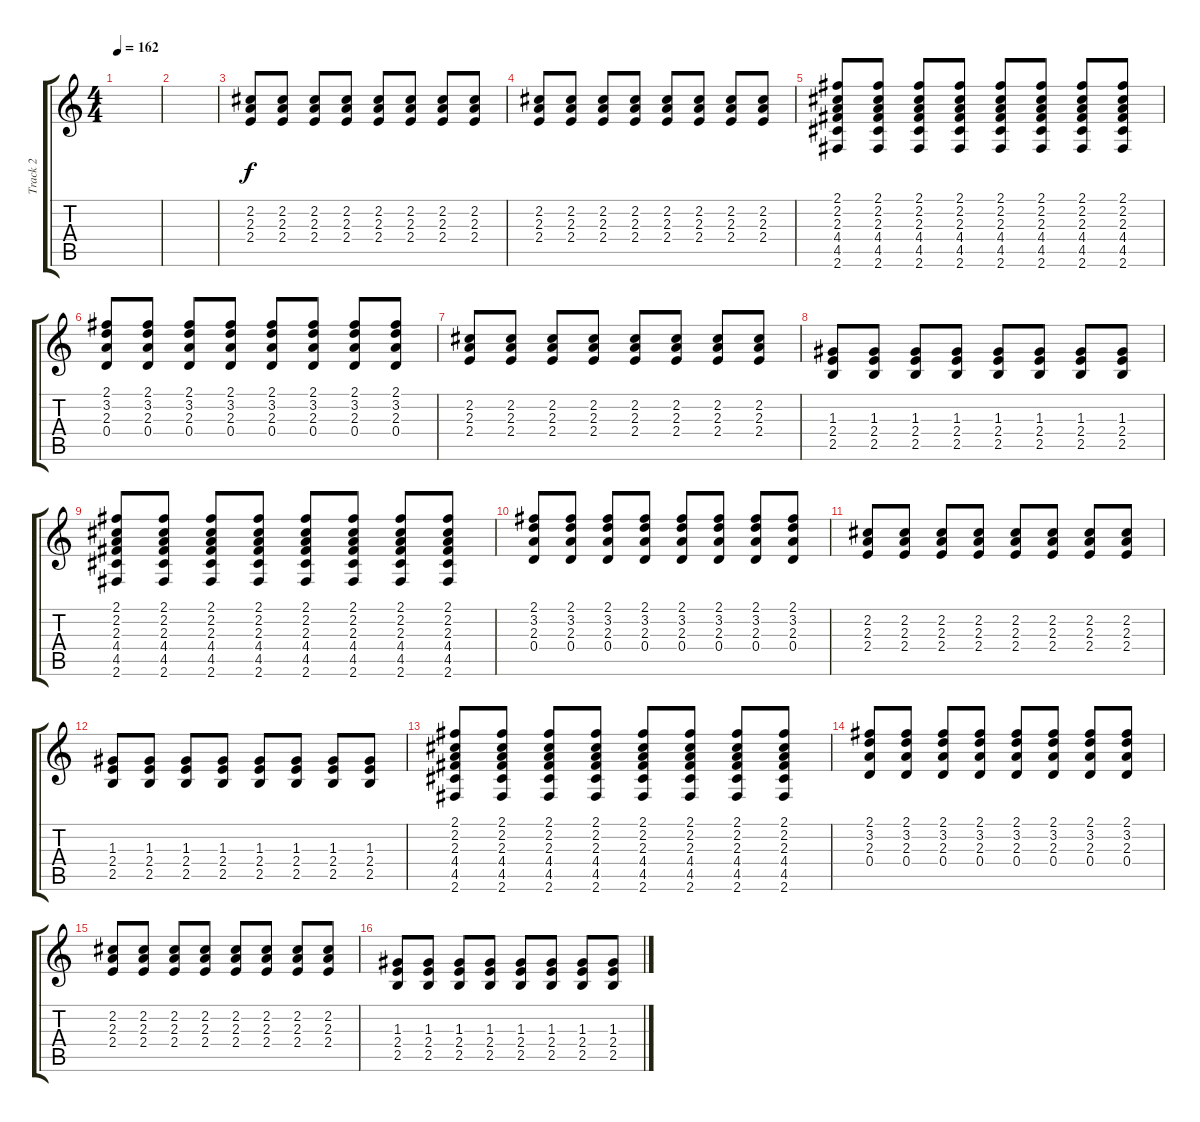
\track ("Track 2" "Track 2") {instrument electricguitarclean}
\staff {score tabs}
\tuning (E4 B3 G3 D3 A2 E2) {hide}
\ts (4 4)
\tempo 162
\clef g2
\ks c
|
|
(2.2 2.3 2.4).8{volume 2} (2.2 2.3 2.4).8{volume 13} (2.2 2.3 2.4).8 (2.2 2.3 2.4).8 (2.2 2.3 2.4).8 (2.2 2.3 2.4).8 (2.2 2.3 2.4).8 (2.2 2.3 2.4).8 |
(2.2 2.3 2.4).8 (2.2 2.3 2.4).8 (2.2 2.3 2.4).8 (2.2 2.3 2.4).8 (2.2 2.3 2.4).8 (2.2 2.3 2.4).8 (2.2 2.3 2.4).8 (2.2 2.3 2.4).8 |
(2.1 2.2 2.3 4.4 4.5 2.6).8 (2.1 2.2 2.3 4.4 4.5 2.6).8 (2.1 2.2 2.3 4.4 4.5 2.6).8 (2.1 2.2 2.3 4.4 4.5 2.6).8 (2.1 2.2 2.3 4.4 4.5 2.6).8 (2.1 2.2 2.3 4.4 4.5 2.6).8 (2.1 2.2 2.3 4.4 4.5 2.6).8 (2.1 2.2 2.3 4.4 4.5 2.6).8 |
(2.1 3.2 2.3 0.4).8 (2.1 3.2 2.3 0.4).8 (2.1 3.2 2.3 0.4).8 (2.1 3.2 2.3 0.4).8 (2.1 3.2 2.3 0.4).8 (2.1 3.2 2.3 0.4).8 (2.1 3.2 2.3 0.4).8 (2.1 3.2 2.3 0.4).8 |
(2.2 2.3 2.4).8 (2.2 2.3 2.4).8 (2.2 2.3 2.4).8 (2.2 2.3 2.4).8 (2.2 2.3 2.4).8 (2.2 2.3 2.4).8 (2.2 2.3 2.4).8 (2.2 2.3 2.4).8 |
(1.3 2.4 2.5).8 (1.3 2.4 2.5).8 (1.3 2.4 2.5).8 (1.3 2.4 2.5).8 (1.3 2.4 2.5).8 (1.3 2.4 2.5).8 (1.3 2.4 2.5).8 (1.3 2.4 2.5).8 |
(2.1 2.2 2.3 4.4 4.5 2.6).8 (2.1 2.2 2.3 4.4 4.5 2.6).8 (2.1 2.2 2.3 4.4 4.5 2.6).8 (2.1 2.2 2.3 4.4 4.5 2.6).8 (2.1 2.2 2.3 4.4 4.5 2.6).8 (2.1 2.2 2.3 4.4 4.5 2.6).8 (2.1 2.2 2.3 4.4 4.5 2.6).8 (2.1 2.2 2.3 4.4 4.5 2.6).8 |
(2.1 3.2 2.3 0.4).8 (2.1 3.2 2.3 0.4).8 (2.1 3.2 2.3 0.4).8 (2.1 3.2 2.3 0.4).8 (2.1 3.2 2.3 0.4).8 (2.1 3.2 2.3 0.4).8 (2.1 3.2 2.3 0.4).8 (2.1 3.2 2.3 0.4).8 |
(2.2 2.3 2.4).8 (2.2 2.3 2.4).8 (2.2 2.3 2.4).8 (2.2 2.3 2.4).8 (2.2 2.3 2.4).8 (2.2 2.3 2.4).8 (2.2 2.3 2.4).8 (2.2 2.3 2.4).8 |
(1.3 2.4 2.5).8 (1.3 2.4 2.5).8 (1.3 2.4 2.5).8 (1.3 2.4 2.5).8 (1.3 2.4 2.5).8 (1.3 2.4 2.5).8 (1.3 2.4 2.5).8 (1.3 2.4 2.5).8 |
(2.1 2.2 2.3 4.4 4.5 2.6).8 (2.1 2.2 2.3 4.4 4.5 2.6).8 (2.1 2.2 2.3 4.4 4.5 2.6).8 (2.1 2.2 2.3 4.4 4.5 2.6).8 (2.1 2.2 2.3 4.4 4.5 2.6).8 (2.1 2.2 2.3 4.4 4.5 2.6).8 (2.1 2.2 2.3 4.4 4.5 2.6).8 (2.1 2.2 2.3 4.4 4.5 2.6).8 |
(2.1 3.2 2.3 0.4).8 (2.1 3.2 2.3 0.4).8 (2.1 3.2 2.3 0.4).8 (2.1 3.2 2.3 0.4).8 (2.1 3.2 2.3 0.4).8 (2.1 3.2 2.3 0.4).8 (2.1 3.2 2.3 0.4).8 (2.1 3.2 2.3 0.4).8 |
(2.2 2.3 2.4).8 (2.2 2.3 2.4).8 (2.2 2.3 2.4).8 (2.2 2.3 2.4).8 (2.2 2.3 2.4).8 (2.2 2.3 2.4).8 (2.2 2.3 2.4).8 (2.2 2.3 2.4).8 |
(1.3 2.4 2.5).8 (1.3 2.4 2.5).8 (1.3 2.4 2.5).8 (1.3 2.4 2.5).8 (1.3 2.4 2.5).8 (1.3 2.4 2.5).8 (1.3 2.4 2.5).8 (1.3 2.4 2.5).8
